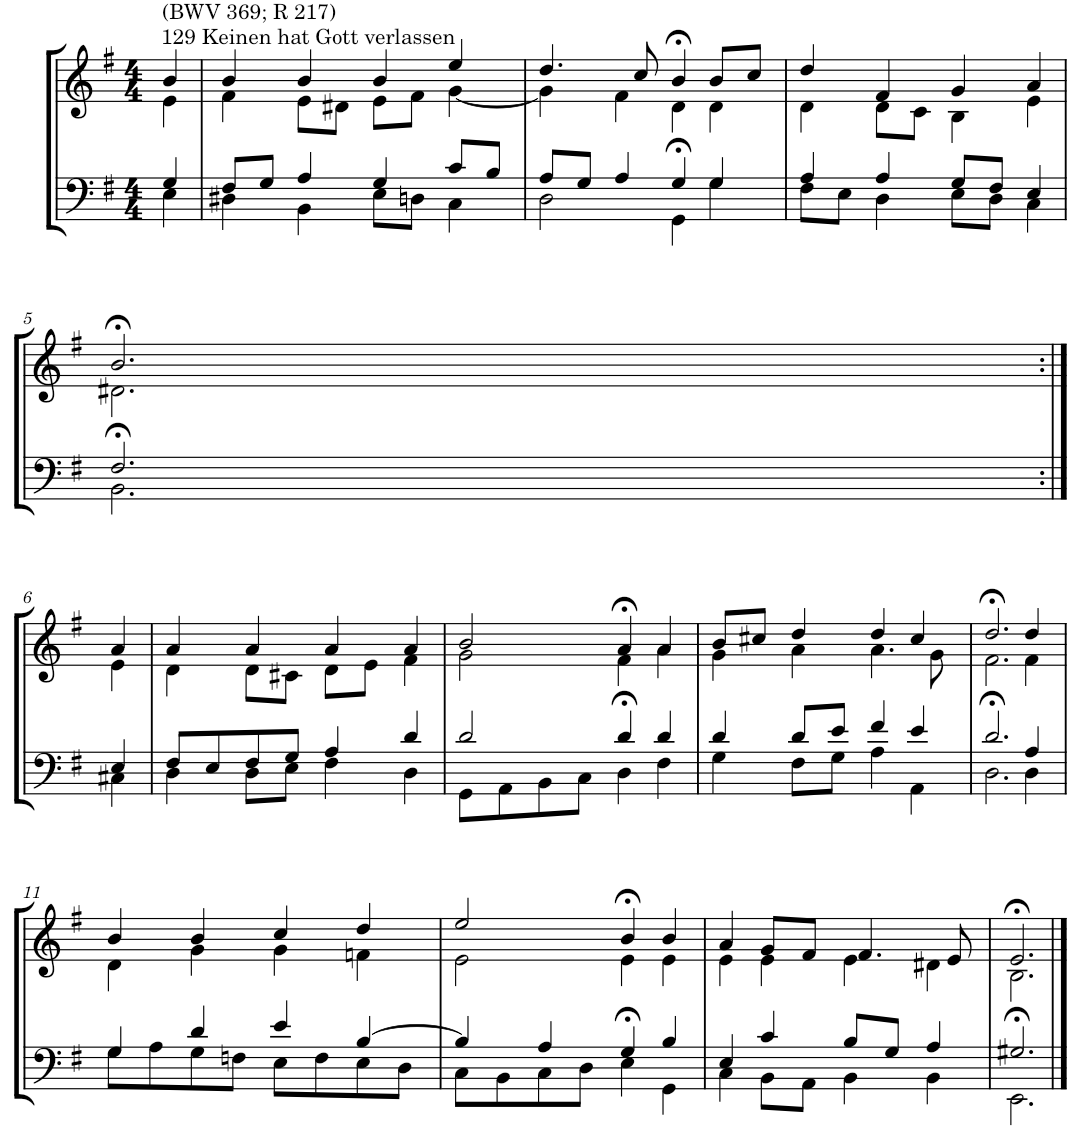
**kern	**kern
*part2	*part1
*staff2	*staff1
*I"Tenor/Baß	*I"Sopran/Alt
*clefF4	*clefG2
*k[f#]	*k[f#]
*M4/4	*M4/4
=1	=1
*^	*^
!	!	!LO:TX:a:t=129 Keinen hat Gott verlassen	!
!	!	!LO:TX:a:t=(BWV 369; R 217)	!
4G/	4E\	4b/	4e\
=2	=2	=2	=2
8F#/L	4D#X\	4b/	4f#\
8G/J	.	.	.
4A/	4BB\	4b/	8e\L
.	.	.	8d#X\J
4G/	8E\L	4b/	8e\L
.	8Dn\J	.	8f#\J
8c/L	4C\	4ee/	[4g\
8B/J	.	.	.
=3	=3	=3	=3
8A/L	2D\	4.dd/	4g\]
8G/J	.	.	.
4A/	.	.	4f#\
.	.	8cc/	.
4G/	4GG>\	4b>/	4d\
4G/	4G\	8b/L	4d\
.	.	8cc/J	.
=4	=4	=4	=4
4A/	8F#\L	4dd/	4d\
.	8E\J	.	.
4A/	4D\	4f#/	8d\L
.	.	.	8c\J
8G/L	8E\L	4g/	4B\
8F#/J	8D\J	.	.
4E/	4C\	4a/	4e\
!!LO:LB:g=z	!!
=5	=5	=5	=5
2.F#/	2.BB>\	2.b>/	2.d#X\
!!LO:LB:g=z	!!
=6:|!	=6:|!	=6:|!	=6:|!
4E/	4C#X\	4a/	4e\
=7	=7	=7	=7
8F#/L	4D\	4a/	4d\
8E/	.	.	.
8F#/	8D\L	4a/	8d\L
8G/J	8E\J	.	8c#X\J
4A/	4F#\	4a/	8d\L
.	.	.	8e\J
4d/	4D\	4a/	4f#\
=8	=8	=8	=8
2d/	8GG\L	2b/	2g\
.	8AA\	.	.
.	8BB\	.	.
.	8C\J	.	.
4d/	4D>\	4a>/	4f#\
4d/	4F#\	4a/	4a\
=9	=9	=9	=9
4d/	4G\	8b/L	4g\
.	.	8cc#X/J	.
8d/L	8F#\L	4dd/	4a\
8e/J	8G\J	.	.
4f#/	4A\	4dd/	4.a\
4e/	4AA\	4cc#/	.
.	.	.	8g\
=10	=10	=10	=10
2.d/	2.D>\	2.dd>/	2.f#\
4A/	4D\	4dd/	4f#\
!!LO:LB:g=z	!!
=11	=11	=11	=11
4G/	8G\L	4b/	4d\
.	8A\	.	.
4d/	8G\	4b/	4g\
.	8Fn\J	.	.
4e/	8E\L	4cc/	4g\
.	8F\	.	.
[4B/	8E\	4dd/	4fn\
.	8D\J	.	.
=12	=12	=12	=12
4B/]	8C\L	2ee/	2e\
.	8BB\	.	.
4A/	8C\	.	.
.	8D\J	.	.
4G/	4E>\	4b>/	4e\
4B/	4GG\	4b/	4e\
=13	=13	=13	=13
4E/	4C\	4a/	4e\
4c/	8BB\L	8g/L	4e\
.	8AA\J	8f#/J	.
8B/L	4BB\	4.f#/	4e\
8G/J	.	.	.
4A/	4BB\	.	4d#X\
.	.	8e/	.
=14	=14	=14	=14
2.G#X/	2.EE>\	2.e>/	2.B\
*v	*v	*	*
*	*v	*v
==	==
*-	*-
